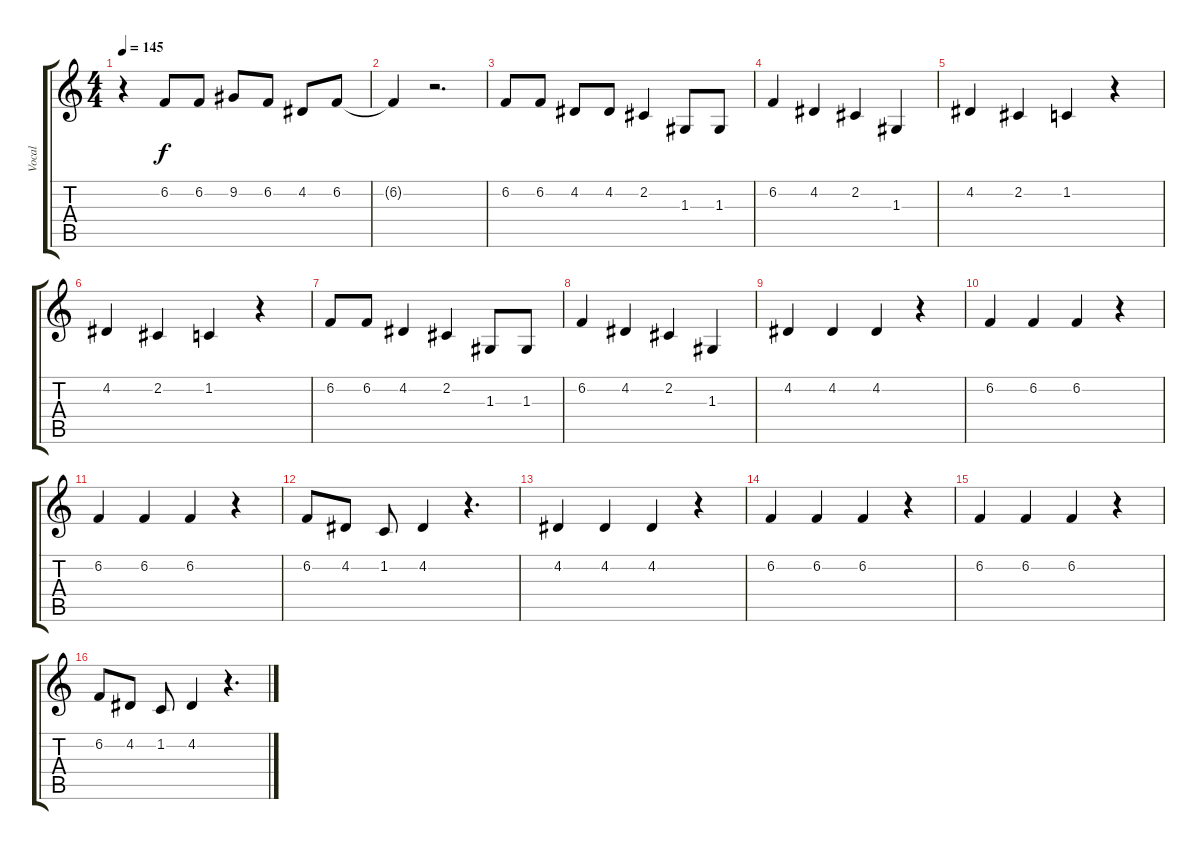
\track ("Vocal" "Vocal") {instrument trombone}
\staff {score tabs}
\tuning (E4 B3 G3 D3 A2 E2) {hide}
\ts (4 4)
\tempo 145
\clef g2
\ks c
r.4{dy f} 6.2.8 6.2.8 9.2.8 6.2.8 4.2.8 6.2.8 |
6.2{t}.4 r.2{d} |
6.2.8 6.2.8 4.2.8 4.2.8 2.2.4 1.3.8 1.3.8 |
6.2.4 4.2.4 2.2.4 1.3.4 |
4.2.4 2.2.4 1.2.4 r.4 |
4.2.4 2.2.4 1.2.4 r.4 |
6.2.8 6.2.8 4.2.4 2.2.4 1.3.8 1.3.8 |
6.2.4 4.2.4 2.2.4 1.3.4 |
4.2.4 4.2.4 4.2.4 r.4 |
6.2.4 6.2.4 6.2.4 r.4 |
6.2.4 6.2.4 6.2.4 r.4 |
6.2.8 4.2.8 1.2.8 4.2.4 r.4{d} |
4.2.4 4.2.4 4.2.4 r.4 |
6.2.4 6.2.4 6.2.4 r.4 |
6.2.4 6.2.4 6.2.4 r.4 |
6.2.8 4.2.8 1.2.8 4.2.4 r.4{d}
